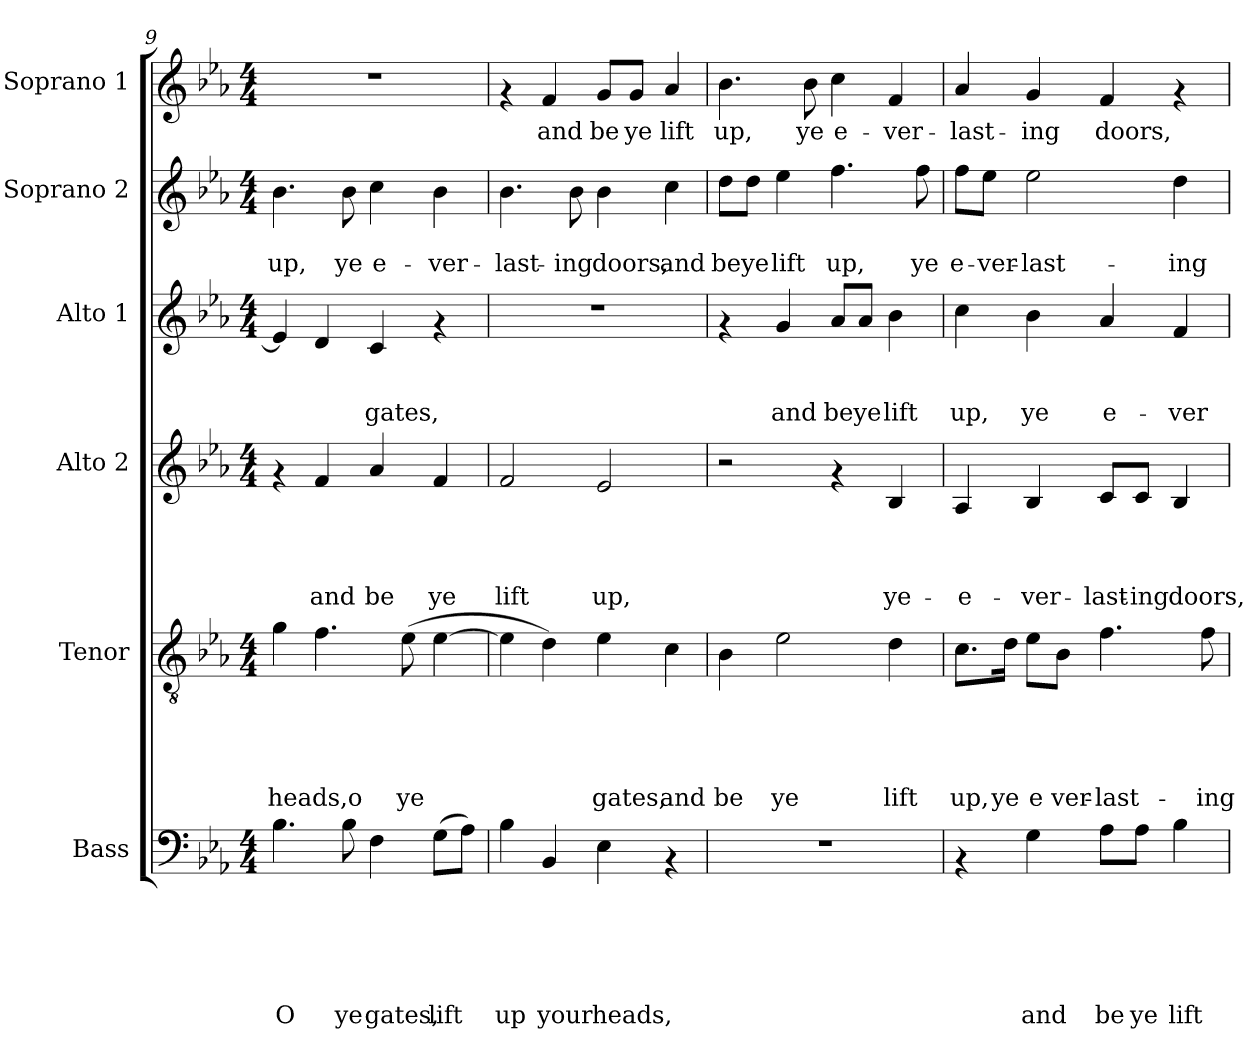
**kern	**text	**text	**text	**text	**text	**text	**kern	**text	**text	**text	**text	**text	**kern	**text	**text	**text	**text	**kern	**text	**text	**text	**kern	**text	**text	**kern	**text
*part6	*part6	*part6	*part6	*part6	*part6	*part6	*part5	*part5	*part5	*part5	*part5	*part5	*part4	*part4	*part4	*part4	*part4	*part3	*part3	*part3	*part3	*part2	*part2	*part2	*part1	*part1
*staff6	*staff6	*staff6	*staff6	*staff6	*staff6	*staff6	*staff5	*staff5	*staff5	*staff5	*staff5	*staff5	*staff4	*staff4	*staff4	*staff4	*staff4	*staff3	*staff3	*staff3	*staff3	*staff2	*staff2	*staff2	*staff1	*staff1
*I"Bass	*	*	*	*	*	*	*I"Tenor	*	*	*	*	*	*I"Alto 2	*	*	*	*	*I"Alto 1	*	*	*	*I"Soprano 2	*	*	*I"Soprano 1	*
*clefF4	*	*	*	*	*	*	*clefGv2	*	*	*	*	*	*clefG2	*	*	*	*	*clefG2	*	*	*	*clefG2	*	*	*clefG2	*
*k[b-e-a-]	*	*	*	*	*	*	*k[b-e-a-]	*	*	*	*	*	*k[b-e-a-]	*	*	*	*	*k[b-e-a-]	*	*	*	*k[b-e-a-]	*	*	*k[b-e-a-]	*
*E-:	*	*	*	*	*	*	*E-:	*	*	*	*	*	*E-:	*	*	*	*	*E-:	*	*	*	*E-:	*	*	*E-:	*
*M4/4	*	*	*	*	*	*	*M4/4	*	*	*	*	*	*M4/4	*	*	*	*	*M4/4	*	*	*	*M4/4	*	*	*M4/4	*
=9	=9	=9	=9	=9	=9	=9	=9	=9	=9	=9	=9	=9	=9	=9	=9	=9	=9	=9	=9	=9	=9	=9	=9	=9	=9	=9
!	!	!	!	!	!	!LO:LY:b	!	!	!	!	!	!LO:LY:b	!	!	!	!	!	!	!	!	!	!	!	!LO:LY:b	!	!
4.B-\	.	.	.	.	.	O	4g\	.	.	.	.	heads,o	4rf	.	.	.	.	4e-/]	.	.	.	4.b-\	.	up,	1r	.
!	!	!	!	!	!	!	!	!	!	!	!	!	!	!	!	!	!LO:LY:b	!	!	!	!	!	!	!	!	!
.	.	.	.	.	.	.	4.f\	.	.	.	.	.	4f/	.	.	.	and	4d/	.	.	.	.	.	.	.	.
!	!	!	!	!	!	!LO:LY:b	!	!	!	!	!	!	!	!	!	!	!	!	!	!	!	!	!	!LO:LY:b	!	!
8B-\	.	.	.	.	.	ye	.	.	.	.	.	.	.	.	.	.	.	.	.	.	.	8b-\	.	ye	.	.
!	!	!	!	!	!	!LO:LY:b	!	!	!	!	!	!	!	!	!	!	!LO:LY:b	!	!	!	!LO:LY:b	!	!	!LO:LY:b	!	!
4F\	.	.	.	.	.	gates,	.	.	.	.	.	.	4a-/	.	.	.	be	4c/	.	.	gates,	4cc\	.	e-	.	.
!	!	!	!	!	!	!	!	!	!	!	!	!LO:LY:b	!	!	!	!	!	!	!	!	!	!	!	!	!	!
.	.	.	.	.	.	.	(>8e-\	.	.	.	.	ye	.	.	.	.	.	.	.	.	.	.	.	.	.	.
!	!	!	!	!	!	!LO:LY:b	!	!	!	!	!	!	!	!	!	!	!LO:LY:b	!	!	!	!	!	!	!LO:LY:b	!	!
(>8G\L	.	.	.	.	.	lift	[>4e-\	.	.	.	.	.	4f/	.	.	.	ye	4rf	.	.	.	4b-\	.	-ver-	.	.
8A-\J)	.	.	.	.	.	.	.	.	.	.	.	.	.	.	.	.	.	.	.	.	.	.	.	.	.	.
=10	=10	=10	=10	=10	=10	=10	=10	=10	=10	=10	=10	=10	=10	=10	=10	=10	=10	=10	=10	=10	=10	=10	=10	=10	=10	=10
!	!	!	!	!	!	!LO:LY:b	!	!	!	!	!	!	!	!	!	!	!LO:LY:b	!	!	!	!	!	!	!LO:LY:b	!	!
4B-\	.	.	.	.	.	up	4e-\]	.	.	.	.	.	2f/	.	.	.	lift	1r	.	.	.	4.b-\	.	-last-	4rf	.
!	!	!	!	!	!	!LO:LY:b	!	!	!	!	!	!	!	!	!	!	!	!	!	!	!	!	!	!	!	!LO:LY:b
4BB-/	.	.	.	.	.	your	4d\)	.	.	.	.	.	.	.	.	.	.	.	.	.	.	.	.	.	4f/	and
!	!	!	!	!	!	!	!	!	!	!	!	!	!	!	!	!	!	!	!	!	!	!	!	!LO:LY:b	!	!
.	.	.	.	.	.	.	.	.	.	.	.	.	.	.	.	.	.	.	.	.	.	8b-\	.	-ing	.	.
!	!	!	!	!	!	!LO:LY:b	!	!	!	!	!	!LO:LY:b	!	!	!	!	!LO:LY:b	!	!	!	!	!	!	!LO:LY:b	!	!LO:LY:b
4E-\	.	.	.	.	.	heads,	4e-\	.	.	.	.	gates,	2e-/	.	.	.	up,	.	.	.	.	4b-\	.	doors,	8g/L	be
!	!	!	!	!	!	!	!	!	!	!	!	!	!	!	!	!	!	!	!	!	!	!	!	!	!	!LO:LY:b
.	.	.	.	.	.	.	.	.	.	.	.	.	.	.	.	.	.	.	.	.	.	.	.	.	8g/J	ye
!	!	!	!	!	!	!	!	!	!	!	!	!LO:LY:b	!	!	!	!	!	!	!	!	!	!	!	!LO:LY:b	!	!LO:LY:b
4rAA	.	.	.	.	.	.	4c\	.	.	.	.	and	.	.	.	.	.	.	.	.	.	4cc\	.	and	4a-/	lift
!!LO:PB:g=z
=11	=11	=11	=11	=11	=11	=11	=11	=11	=11	=11	=11	=11	=11	=11	=11	=11	=11	=11	=11	=11	=11	=11	=11	=11	=11	=11
!	!	!	!	!	!	!	!	!	!	!	!	!LO:LY:b	!	!	!	!	!	!	!	!	!	!	!	!LO:LY:b	!	!LO:LY:b
1r	.	.	.	.	.	.	4B-\	.	.	.	.	be	2r	.	.	.	.	4rf	.	.	.	8dd\L	.	be	4.b-\	up,
!	!	!	!	!	!	!	!	!	!	!	!	!	!	!	!	!	!	!	!	!	!	!	!	!LO:LY:b	!	!
.	.	.	.	.	.	.	.	.	.	.	.	.	.	.	.	.	.	.	.	.	.	8dd\J	.	ye	.	.
!	!	!	!	!	!	!	!	!	!	!	!	!LO:LY:b	!	!	!	!	!	!	!	!	!LO:LY:b	!	!	!LO:LY:b	!	!
.	.	.	.	.	.	.	2e-\	.	.	.	.	ye	.	.	.	.	.	4g/	.	.	and	4ee-\	.	lift	.	.
!	!	!	!	!	!	!	!	!	!	!	!	!	!	!	!	!	!	!	!	!	!	!	!	!	!	!LO:LY:b
.	.	.	.	.	.	.	.	.	.	.	.	.	.	.	.	.	.	.	.	.	.	.	.	.	8b-\	ye
!	!	!	!	!	!	!	!	!	!	!	!	!	!	!	!	!	!	!	!	!	!LO:LY:b	!	!	!LO:LY:b	!	!LO:LY:b
.	.	.	.	.	.	.	.	.	.	.	.	.	4rf	.	.	.	.	8a-/L	.	.	be	4.ff\	.	up,	4cc\	e-
!	!	!	!	!	!	!	!	!	!	!	!	!	!	!	!	!	!	!	!	!	!LO:LY:b	!	!	!	!	!
.	.	.	.	.	.	.	.	.	.	.	.	.	.	.	.	.	.	8a-/J	.	.	ye	.	.	.	.	.
!	!	!	!	!	!	!	!	!	!	!	!	!LO:LY:b	!	!	!	!	!LO:LY:b	!	!	!	!LO:LY:b	!	!	!	!	!LO:LY:b
.	.	.	.	.	.	.	4d\	.	.	.	.	lift	4B-/	.	.	.	ye-	4b-\	.	.	lift	.	.	.	4f/	-ver-
!	!	!	!	!	!	!	!	!	!	!	!	!	!	!	!	!	!	!	!	!	!	!	!	!LO:LY:b	!	!
.	.	.	.	.	.	.	.	.	.	.	.	.	.	.	.	.	.	.	.	.	.	8ff\	.	ye	.	.
=12	=12	=12	=12	=12	=12	=12	=12	=12	=12	=12	=12	=12	=12	=12	=12	=12	=12	=12	=12	=12	=12	=12	=12	=12	=12	=12
!	!	!	!	!	!	!	!	!	!	!	!	!LO:LY:b	!	!	!	!	!LO:LY:b	!	!	!	!LO:LY:b	!	!	!LO:LY:b	!	!LO:LY:b
4rAA	.	.	.	.	.	.	8.c\L	.	.	.	.	up,	4A-/	.	.	.	-e-	4cc\	.	.	up,	8ff\L	.	e-	4a-/	-last-
!	!	!	!	!	!	!	!	!	!	!	!	!	!	!	!	!	!	!	!	!	!	!	!	!LO:LY:b	!	!
.	.	.	.	.	.	.	.	.	.	.	.	.	.	.	.	.	.	.	.	.	.	8ee-\J	.	-ver-	.	.
!	!	!	!	!	!	!	!	!	!	!	!	!LO:LY:b	!	!	!	!	!	!	!	!	!	!	!	!	!	!
.	.	.	.	.	.	.	16d\Jk	.	.	.	.	ye	.	.	.	.	.	.	.	.	.	.	.	.	.	.
!	!	!	!	!	!	!LO:LY:b	!	!	!	!	!	!LO:LY:b	!	!	!	!	!LO:LY:b	!	!	!	!LO:LY:b	!	!	!LO:LY:b	!	!LO:LY:b
4G\	.	.	.	.	.	and	8e-\L	.	.	.	.	e	4B-/	.	.	.	-ver-	4b-\	.	.	ye	2ee-\	.	-last-	4g/	-ing
!	!	!	!	!	!	!	!	!	!	!	!	!LO:LY:b	!	!	!	!	!	!	!	!	!	!	!	!	!	!
.	.	.	.	.	.	.	8B-\J	.	.	.	.	ver-	.	.	.	.	.	.	.	.	.	.	.	.	.	.
!	!	!	!	!	!	!LO:LY:b	!	!	!	!	!	!LO:LY:b	!	!	!	!	!LO:LY:b	!	!	!	!LO:LY:b	!	!	!	!	!LO:LY:b
8A-\L	.	.	.	.	.	be	4.f\	.	.	.	.	-last-	8c/L	.	.	.	-last-	4a-/	.	.	e-	.	.	.	4f/	doors,
!	!	!	!	!	!	!LO:LY:b	!	!	!	!	!	!	!	!	!	!	!LO:LY:b	!	!	!	!	!	!	!	!	!
8A-\J	.	.	.	.	.	ye	.	.	.	.	.	.	8c/J	.	.	.	-ing	.	.	.	.	.	.	.	.	.
!	!	!	!	!	!	!LO:LY:b	!	!	!	!	!	!	!	!	!	!	!LO:LY:b	!	!	!	!LO:LY:b	!	!	!LO:LY:b	!	!
4B-\	.	.	.	.	.	lift	.	.	.	.	.	.	4B-/	.	.	.	doors,	4f/	.	.	-ver-	4dd\	.	-ing	4rf	.
!	!	!	!	!	!	!	!	!	!	!	!	!LO:LY:b	!	!	!	!	!	!	!	!	!	!	!	!	!	!
.	.	.	.	.	.	.	8f\	.	.	.	.	-ing	.	.	.	.	.	.	.	.	.	.	.	.	.	.
=	=	=	=	=	=	=	=	=	=	=	=	=	=	=	=	=	=	=	=	=	=	=	=	=	=	=
*-	*-	*-	*-	*-	*-	*-	*-	*-	*-	*-	*-	*-	*-	*-	*-	*-	*-	*-	*-	*-	*-	*-	*-	*-	*-	*-
